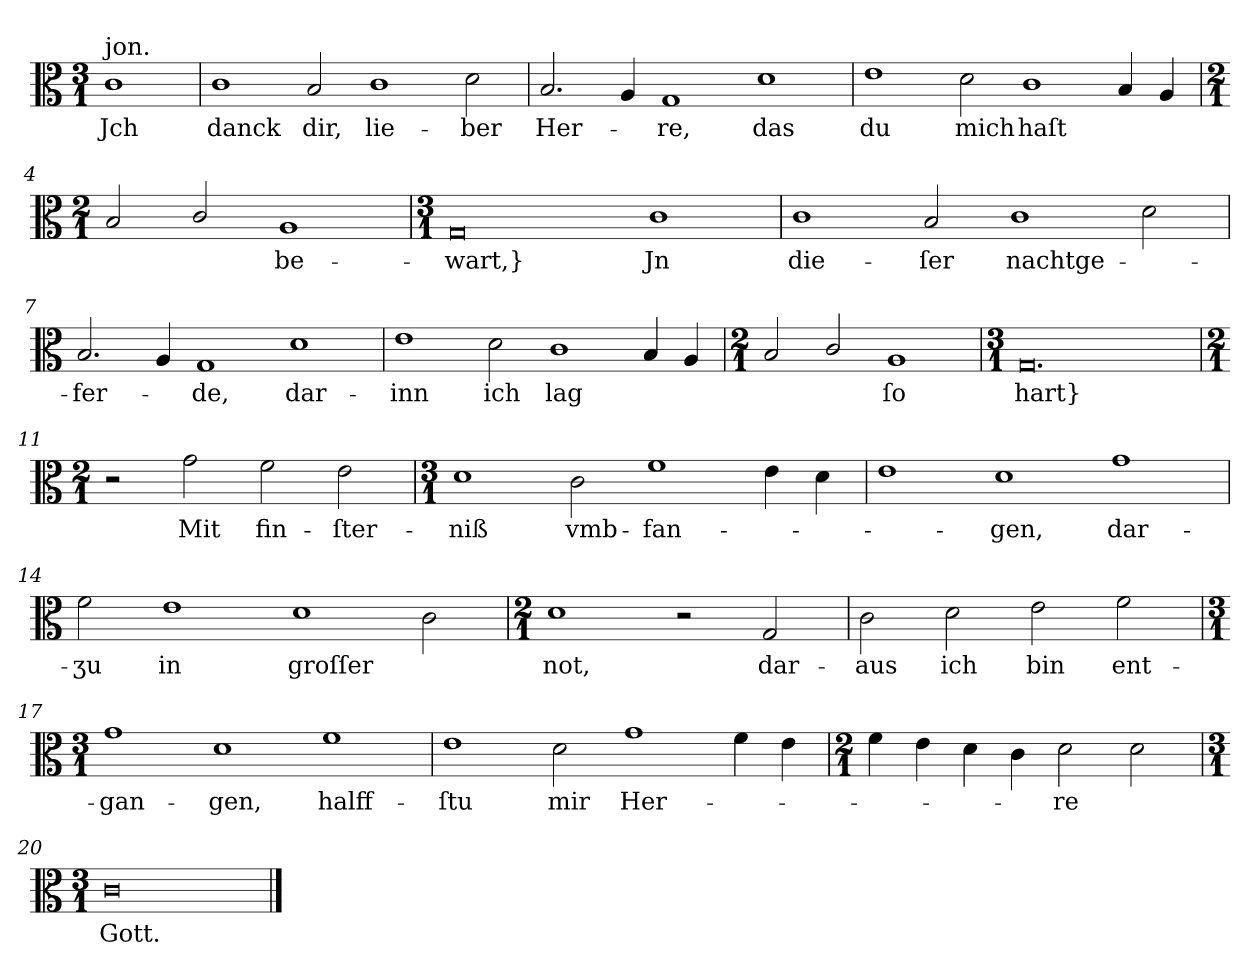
**kern	**text
*part1	*part1
*staff1	*staff1
*clefC3	*
*k[]	*
*C:ion	*
*M3/1	*
=	=
!LO:TX:a:t=jon.	!
1c	Jch
=1	=1
1c	danck
2B	dir,
1c	lie-
2d	-ber
=2	=2
2.B	Her-
4A	.
1G	-re,
1d	das
=3	=3
1e	du
2d	mich
1c	haſt
4B	.
4A	.
=4	=4
*M2/1	*
2B	.
2c/	.
1A	be-
=5	=5
*M3/1	*
0G	-wart,}
1c	Jn
=6	=6
1c	die-
2B	-ſer
1c	nachtge-
2d	.
=7	=7
2.B	-fer-
4A	.
1G	-de,
1d	dar-
=8	=8
1e	-inn
2d	ich
1c	lag
4B	.
4A	.
=9	=9
*M2/1	*
2B	.
2c/	.
1A	ſo
=10	=10
*M3/1	*
0.G	hart}
=11	=11
*M2/1	*
2r	.
2g	Mit
2f	fin-
2e	-ſter-
=12	=12
*M3/1	*
1d	-niß
2c	vmb-
1f	-fan-
4e	.
4d	.
=13	=13
1e	.
1d	-gen,
1g	dar-
=14	=14
2f	-ʒu
1e	in
1d	groſſer
2c	.
=15	=15
*M2/1	*
1d	not,
2r	.
2G	dar-
=16	=16
2c	-aus
2d	ich
2e	bin
2f	ent-
=17	=17
*M3/1	*
1g	-gan-
1d	-gen,
1f	halff-
=18	=18
1e	-ſtu
2d	mir
1g	Her-
4f	.
4e	.
=19	=19
*M2/1	*
4f	.
4e	.
4d	.
4c	.
2d	-re
2d	.
=20	=20
*M3/1	*
0c\	Gott.
==	==
*-	*-
